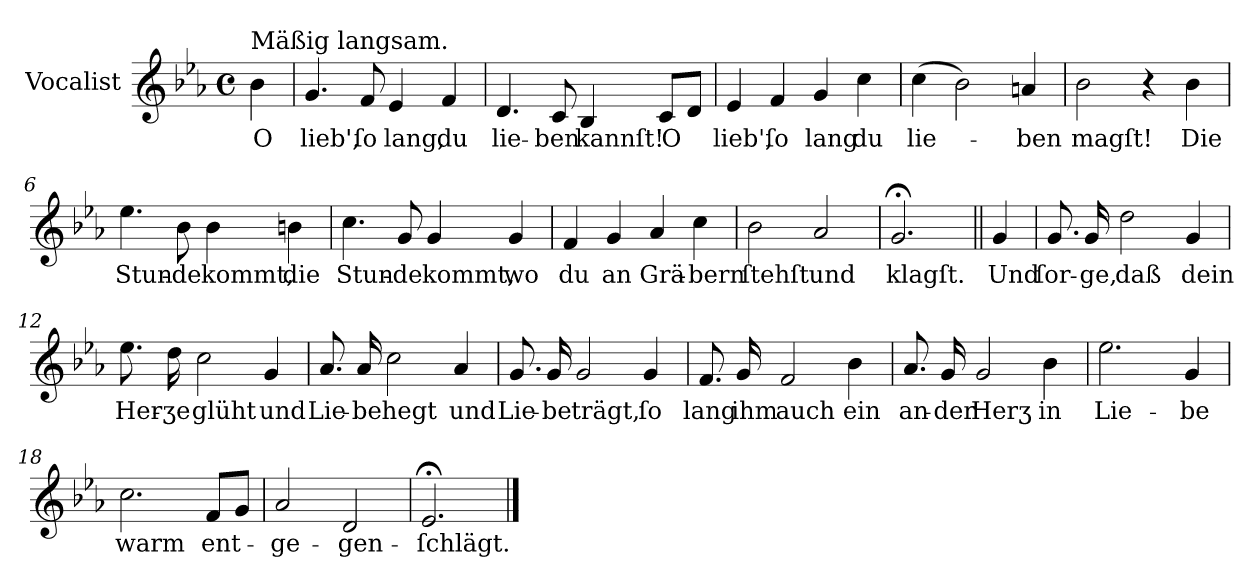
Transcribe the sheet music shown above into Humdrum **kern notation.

**kern	**text
*part1	*part1
*staff1	*staff1
*I"Vocalist	*
*clefG2	*
*k[b-e-a-]	*
*E-:	*
*M4/4	*
*met(c)	*
=	=
!LO:TX:a:t=Mäßig langsam.	!
4b-	O
=1	=1
4.g	lieb',
8f	ſo
4e-	lang,
4f	du
=2	=2
4.d	lie-
8c	-ben
4B-	kannſt!
8cL	O
8dJ	.
=3	=3
4e-	lieb',
4f	ſo
4g	lang
4cc	du
=4	=4
(4cc	lie-
2b-)	.
4an	-ben
=5	=5
2b-	magſt!
4r	.
4b-	Die
=6	=6
4.ee-	Stun-
8b-	-de
4b-	kommt,
4bn	die
=7	=7
4.cc	Stun-
8g	-de
4g	kommt,
4g	wo
=8	=8
4f	du
4g	an
4a-	Grä-
4cc	-bern
=9	=9
2b-	ſtehſt
2a-	und
=10	=10
2.g;<	klagſt.
=||	=||
4g	Und
=11	=11
8.g	ſor-
16g	-ge,
2dd	daß
4g	dein
=12	=12
8.ee-	Her-
16dd	-ʒe
2cc	glüht
4g	und
=13	=13
8.a-	Lie-
16a-	-be
2cc	hegt
4a-	und
=14	=14
8.g	Lie-
16g	-be
2g	trägt,
4g	ſo
=15	=15
8.f	lang
16g	ihm
2f	auch
4b-	ein
=16	=16
8.a-	an-
16g	-der
2g	Herʒ
4b-	in
=17	=17
2.ee-	Lie-
4g	-be
=18	=18
2.cc	warm
8fL	ent-
8gJ	.
=19	=19
2a-	-ge-
2d	-gen-
=20	=20
2.e-;<	-ſchlägt.
==	==
*-	*-
